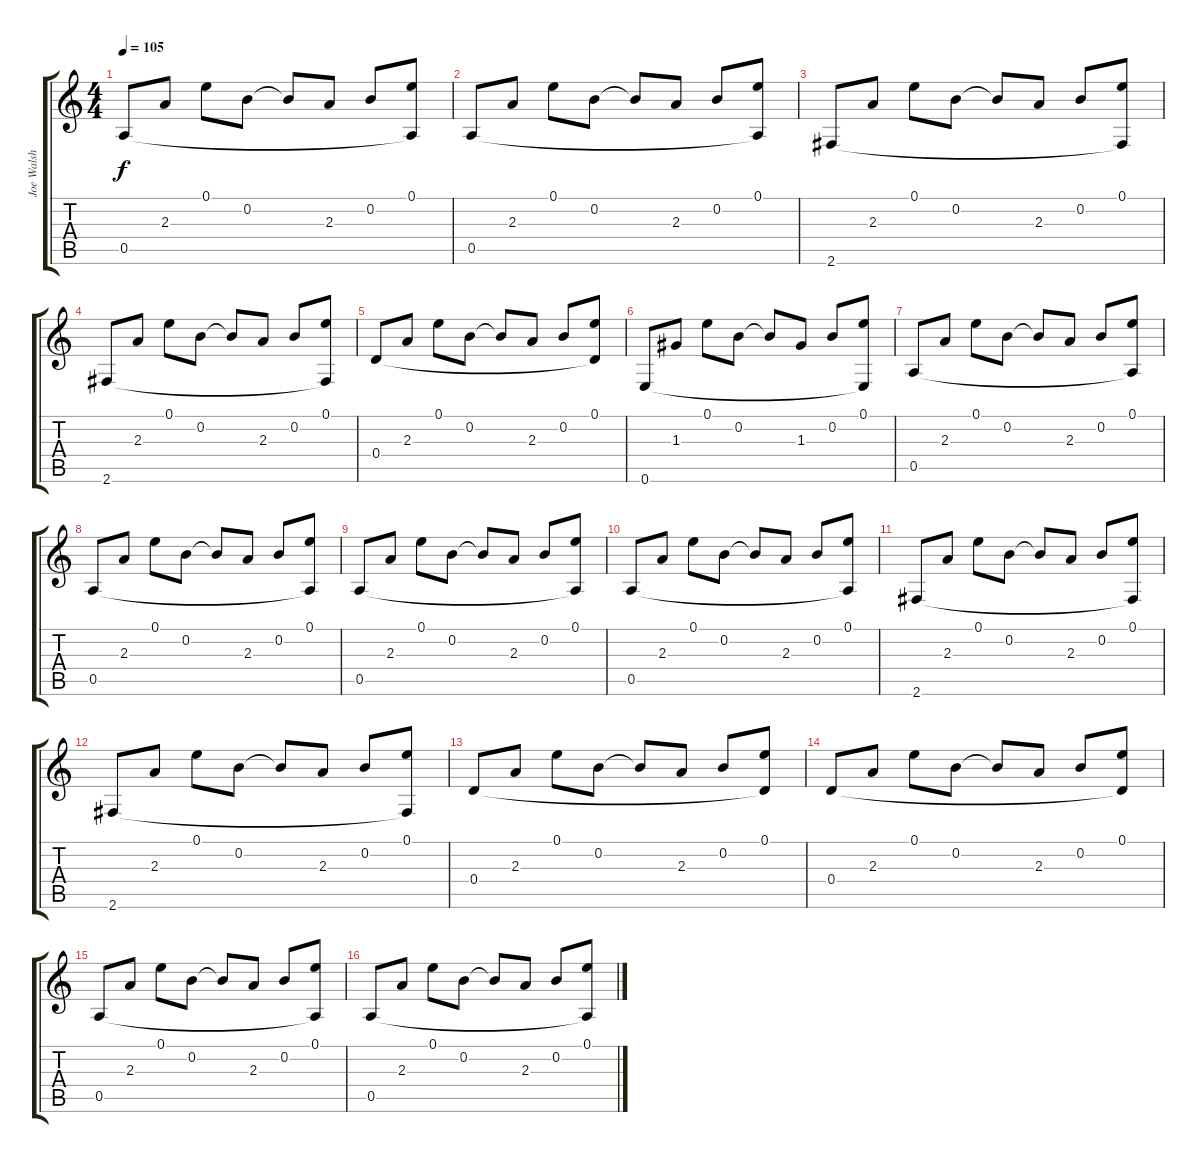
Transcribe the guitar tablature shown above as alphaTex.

\track ("Joe Walsh" "Joe Walsh") {instrument electricguitarclean}
\staff {score tabs}
\tuning (E4 B3 G3 D3 A2 E2) {hide}
\ts (4 4)
\tempo 105
\clef g2
\ks c
0.5.8{dy f} 2.3.8 0.1.8 0.2.8 0.2{t}.8 2.3.8 0.2.8 (0.1 0.5{t}).8 |
0.5.8 2.3.8 0.1.8 0.2.8 0.2{t}.8 2.3.8 0.2.8 (0.1 0.5{t}).8 |
2.6.8 2.3.8 0.1.8 0.2.8 0.2{t}.8 2.3.8 0.2.8 (0.1 2.6{t}).8 |
2.6.8 2.3.8 0.1.8 0.2.8 0.2{t}.8 2.3.8 0.2.8 (0.1 2.6{t}).8 |
0.4.8 2.3.8 0.1.8 0.2.8 0.2{t}.8 2.3.8 0.2.8 (0.1 0.4{t}).8 |
0.6.8 1.3.8 0.1.8 0.2.8 0.2{t}.8 1.3.8 0.2.8 (0.1 0.6{t}).8 |
0.5.8 2.3.8 0.1.8 0.2.8 0.2{t}.8 2.3.8 0.2.8 (0.1 0.5{t}).8 |
0.5.8 2.3.8 0.1.8 0.2.8 0.2{t}.8 2.3.8 0.2.8 (0.1 0.5{t}).8 |
0.5.8 2.3.8 0.1.8 0.2.8 0.2{t}.8 2.3.8 0.2.8 (0.1 0.5{t}).8 |
0.5.8 2.3.8 0.1.8 0.2.8 0.2{t}.8 2.3.8 0.2.8 (0.1 0.5{t}).8 |
2.6.8 2.3.8 0.1.8 0.2.8 0.2{t}.8 2.3.8 0.2.8 (0.1 2.6{t}).8 |
2.6.8 2.3.8 0.1.8 0.2.8 0.2{t}.8 2.3.8 0.2.8 (0.1 2.6{t}).8 |
0.4.8 2.3.8 0.1.8 0.2.8 0.2{t}.8 2.3.8 0.2.8 (0.1 0.4{t}).8 |
0.4.8 2.3.8 0.1.8 0.2.8 0.2{t}.8 2.3.8 0.2.8 (0.1 0.4{t}).8 |
0.5.8 2.3.8 0.1.8 0.2.8 0.2{t}.8 2.3.8 0.2.8 (0.1 0.5{t}).8 |
0.5.8 2.3.8 0.1.8 0.2.8 0.2{t}.8 2.3.8 0.2.8 (0.1 0.5{t}).8
